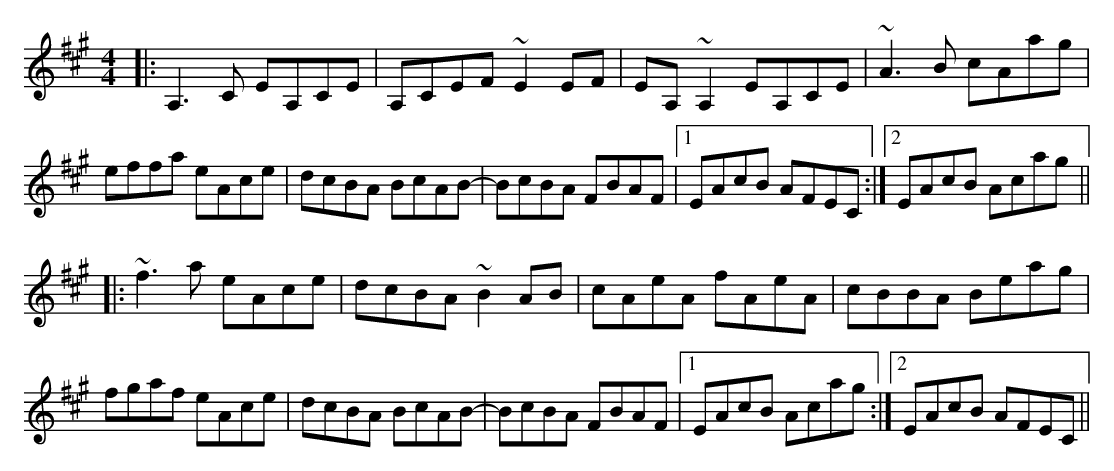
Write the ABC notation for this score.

X:1
M:4/4
K:A
|:A,3C EA,CE|A,CEF ~E2EF|EA,~A,2 EA,CE|~A3B cAag|
effa eAce|dcBA BcAB-|BcBA FBAF|1 EAcB AFEC:|2 EAcB Acag||
|:~f3a eAce|dcBA ~B2AB|cAeA fAeA|cBBA Beag|
fgaf eAce|dcBA BcAB-|BcBA FBAF|1 EAcB Acag:|2 EAcB AFEC||
